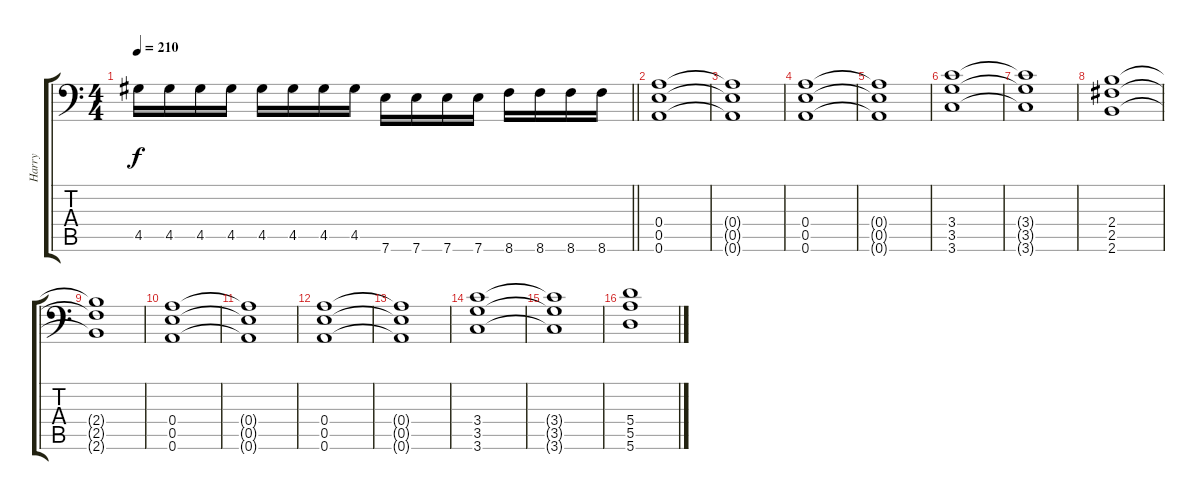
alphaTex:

\track ("Harry" "Harry") {instrument distortionguitar}
\staff {score tabs}
\tuning (B3 Gb3 D3 A2 E2 A1) {hide}
\ts (4 4)
\tempo 210
\clef f4
\barLineRight lightlight
\ks c
4.5.16{dy f} 4.5.16 4.5.16 4.5.16 4.5.16 4.5.16 4.5.16 4.5.16 7.6.16 7.6.16 7.6.16 7.6.16 8.6.16 8.6.16 8.6.16 8.6.16 |
\section ("" "")
(0.4 0.5 0.6).1 |
(0.4{t} 0.5{t} 0.6{t}).1 |
(0.4 0.5 0.6).1 |
(0.4{t} 0.5{t} 0.6{t}).1 |
(3.4 3.5 3.6).1 |
(3.4{t} 3.5{t} 3.6{t}).1 |
(2.4 2.5 2.6).1 |
(2.4{t} 2.5{t} 2.6{t}).1 |
(0.4 0.5 0.6).1 |
(0.4{t} 0.5{t} 0.6{t}).1 |
(0.4 0.5 0.6).1 |
(0.4{t} 0.5{t} 0.6{t}).1 |
(3.4 3.5 3.6).1 |
(3.4{t} 3.5{t} 3.6{t}).1 |
(5.4 5.5 5.6).1
